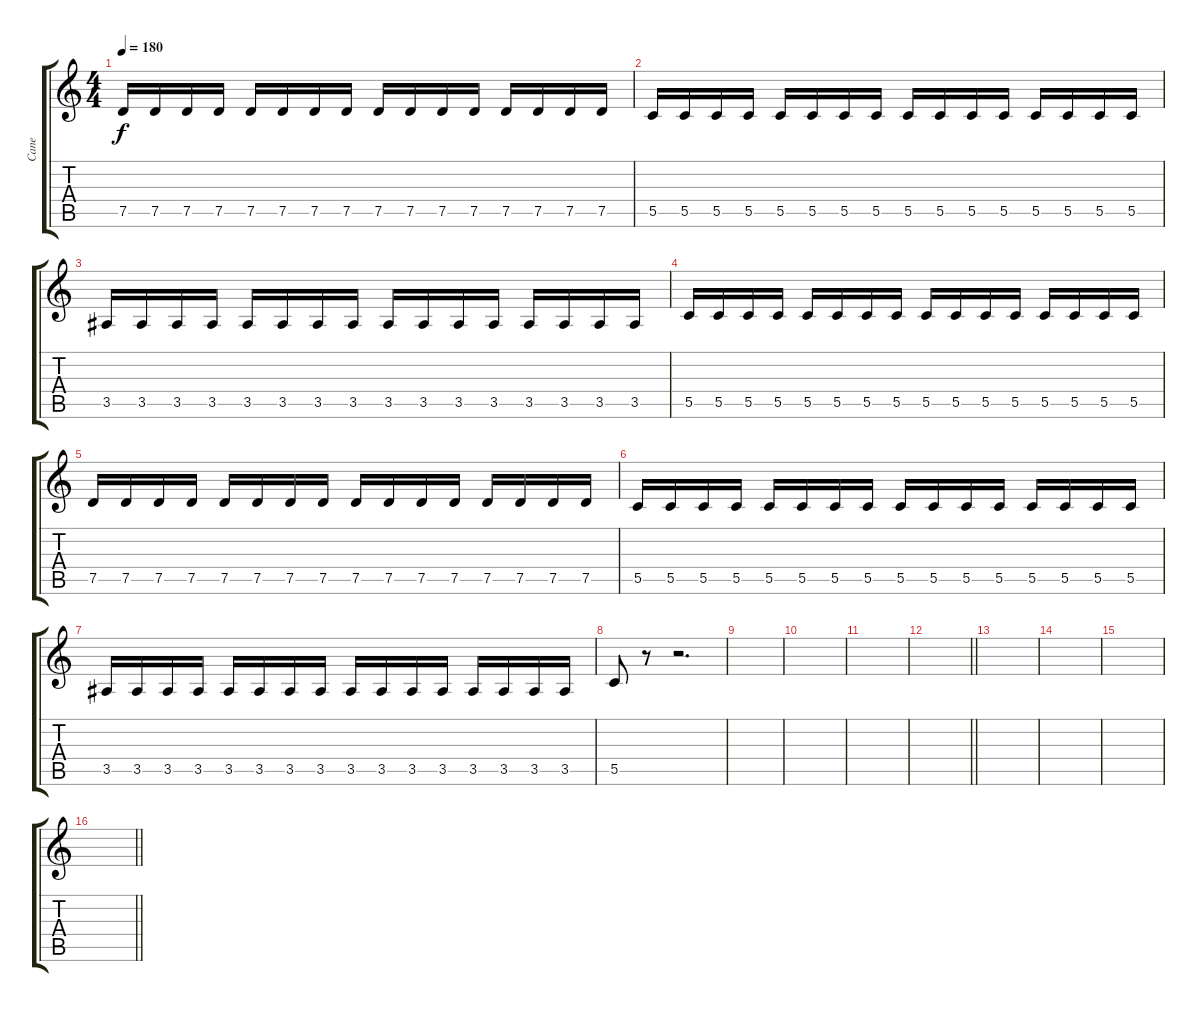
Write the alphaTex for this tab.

\track ("Cane" "Cane") {instrument banjo}
\staff {score tabs}
\tuning (D4 A3 F3 C3 G2 D2) {hide}
\displaytranspose 12
\ts (4 4)
\tempo 180
\clef g2
\ks c
7.5.16{dy f volume 12} 7.5.16 7.5.16 7.5.16 7.5.16 7.5.16 7.5.16 7.5.16 7.5.16 7.5.16 7.5.16 7.5.16 7.5.16 7.5.16 7.5.16 7.5.16 |
5.5.16 5.5.16 5.5.16 5.5.16 5.5.16 5.5.16 5.5.16 5.5.16 5.5.16 5.5.16 5.5.16 5.5.16 5.5.16 5.5.16 5.5.16 5.5.16 |
3.5.16 3.5.16 3.5.16 3.5.16 3.5.16 3.5.16 3.5.16 3.5.16 3.5.16 3.5.16 3.5.16 3.5.16 3.5.16 3.5.16 3.5.16 3.5.16 |
5.5.16 5.5.16 5.5.16 5.5.16 5.5.16 5.5.16 5.5.16 5.5.16 5.5.16 5.5.16 5.5.16 5.5.16 5.5.16 5.5.16 5.5.16 5.5.16 |
7.5.16 7.5.16 7.5.16 7.5.16 7.5.16 7.5.16 7.5.16 7.5.16 7.5.16 7.5.16 7.5.16 7.5.16 7.5.16 7.5.16 7.5.16 7.5.16 |
5.5.16 5.5.16 5.5.16 5.5.16 5.5.16 5.5.16 5.5.16 5.5.16 5.5.16 5.5.16 5.5.16 5.5.16 5.5.16 5.5.16 5.5.16 5.5.16 |
3.5.16 3.5.16 3.5.16 3.5.16 3.5.16 3.5.16 3.5.16 3.5.16 3.5.16 3.5.16 3.5.16 3.5.16 3.5.16 3.5.16 3.5.16 3.5.16 |
5.5.8 r.8 r.2{d} |
|
|
|
\barLineRight lightlight
|
|
|
|
\barLineRight lightlight
